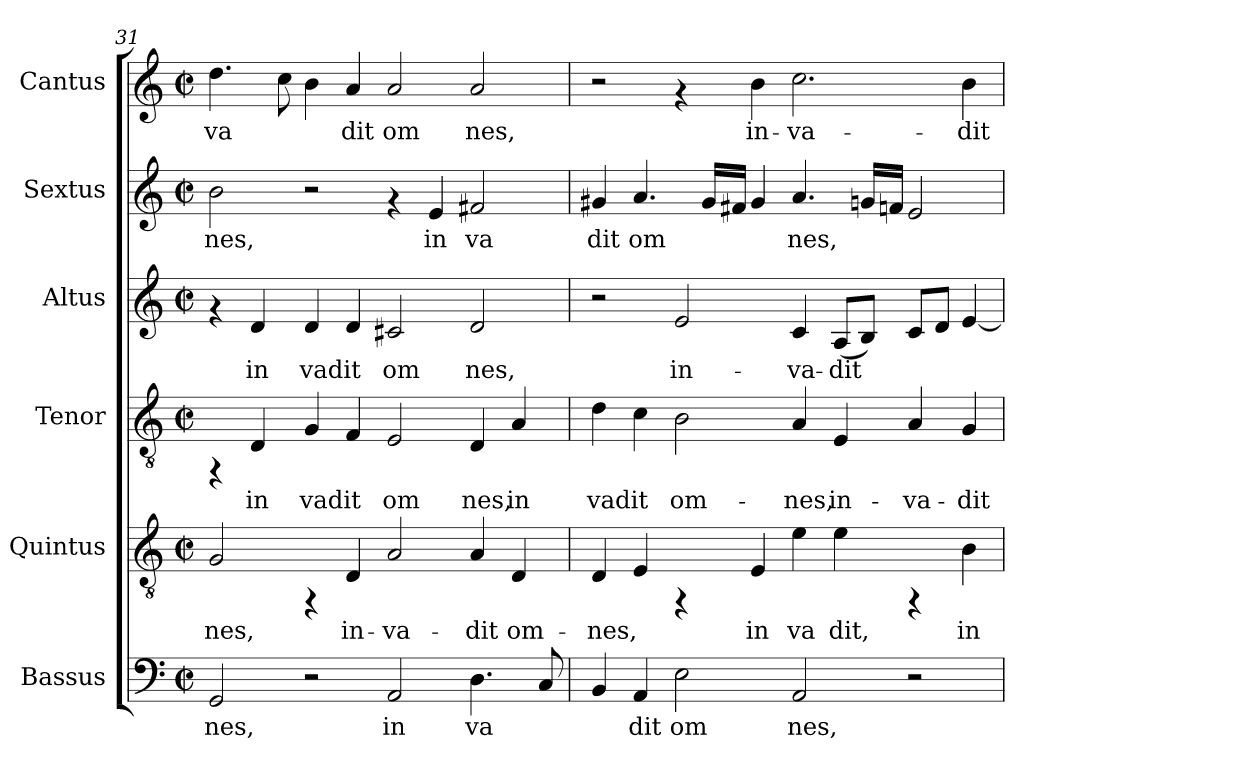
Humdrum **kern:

**kern	**text	**kern	**text	**kern	**text	**kern	**text	**kern	**text	**kern	**text
*part6	*part6	*part5	*part5	*part4	*part4	*part3	*part3	*part2	*part2	*part1	*part1
*staff6	*staff6	*staff5	*staff5	*staff4	*staff4	*staff3	*staff3	*staff2	*staff2	*staff1	*staff1
*I"Bassus	*	*I"Quintus	*	*I"Tenor	*	*I"Altus	*	*I"Sextus	*	*I"Cantus	*
*clefF4	*	*clefGv2	*	*clefGv2	*	*clefG2	*	*clefG2	*	*clefG2	*
*k[]	*	*k[]	*	*k[]	*	*k[]	*	*k[]	*	*k[]	*
*C:	*	*C:	*	*C:	*	*C:	*	*C:	*	*C:	*
*M2/2	*	*M2/2	*	*M2/2	*	*M2/2	*	*M2/2	*	*M2/2	*
*met(c|)	*	*met(c|)	*	*met(c|)	*	*met(c|)	*	*met(c|)	*	*met(c|)	*
=31	=31	=31	=31	=31	=31	=31	=31	=31	=31	=31	=31
!	!LO:LY:b	!	!LO:LY:b	!	!	!	!	!	!LO:LY:b	!	!LO:LY:b
2GG/	nes,	2G/	-nes,	4rFF	.	4rf	.	2b\	nes,	4.dd\	va
!	!	!	!	!	!LO:LY:b:cj	!	!LO:LY:b	!	!	!	!
.	.	.	.	4D/	in	4d/	in	.	.	.	.
!	!	!	!	!	!	!	!	!	!	!	!LO:LY:b
.	.	.	.	.	.	.	.	.	.	8cc\	.
!	!	!	!	!	!LO:LY:b:cj	!	!LO:LY:b	!	!	!	!LO:LY:b
2r	.	4rFF	.	4G/	vadit	4d/	vadit	2r	.	4b\	.
!	!	!	!LO:LY:b	!	!LO:LY:b:cj	!	!LO:LY:b	!	!	!	!LO:LY:b
.	.	4D/	in-	4F/	.	4d/	.	.	.	4a/	dit
!	!LO:LY:b	!	!LO:LY:b	!	!LO:LY:b:cj	!	!LO:LY:b	!	!	!	!LO:LY:b
2AA/	in	2A/	-va-	2E/	om	2c#X/	om	4rf	.	2a/	om
!	!	!	!	!	!	!	!	!	!LO:LY:b	!	!
.	.	.	.	.	.	.	.	4e/	in	.	.
!	!LO:LY:b	!	!LO:LY:b	!	!LO:LY:b:cj	!	!LO:LY:b	!	!LO:LY:b	!	!LO:LY:b
4.D\	va	4A/	-dit	4D/	nes,	2d/	nes,	2f#X/	va	2a/	nes,
!	!	!	!LO:LY:b	!	!LO:LY:b:cj	!	!	!	!	!	!
.	.	4D/	om-	4A/	in	.	.	.	.	.	.
!	!LO:LY:b	!	!	!	!	!	!	!	!	!	!
8C/	.	.	.	.	.	.	.	.	.	.	.
!!LO:PB:g=z
=32	=32	=32	=32	=32	=32	=32	=32	=32	=32	=32	=32
!	!LO:LY:b	!	!LO:LY:b	!	!LO:LY:b:cj	!	!	!	!LO:LY:b	!	!
4BB/	.	4D/	-nes,	4d\	vadit	2r	.	4g#/	dit	2r	.
!	!LO:LY:b	!	!LO:LY:b	!	!LO:LY:b:cj	!	!	!	!LO:LY:b	!	!
4AA/	dit	4E/	.	4c\	.	.	.	4.a/	om	.	.
!	!LO:LY:b	!	!	!	!LO:LY:b:cj	!	!LO:LY:b	!	!	!	!
2E\	om	4rFF	.	2B\	om-	2e/	in-	.	.	4rf	.
!	!	!	!	!	!	!	!	!	!LO:LY:b	!	!
.	.	.	.	.	.	.	.	16g#/L	.	.	.
!	!	!	!	!	!	!	!	!	!LO:LY:b	!	!
.	.	.	.	.	.	.	.	16f#/J	.	.	.
!	!	!	!LO:LY:b	!	!	!	!	!	!LO:LY:b	!	!LO:LY:b
.	.	4E/	in	.	.	.	.	4g#/	.	4b\	in-
!	!LO:LY:b	!	!LO:LY:b	!	!LO:LY:b:cj	!	!LO:LY:b	!	!LO:LY:b	!	!LO:LY:b
2AA/	nes,	4e\	va	4A/	-nes,	4c/	-va-	4.a/	nes,	2.cc\	-va-
!	!	!	!LO:LY:b	!	!LO:LY:b:cj	!	!LO:LY:b	!	!	!	!
.	.	4e\	dit,	4E/	in-	(>8A/L	-dit	.	.	.	.
!	!	!	!	!	!	!	!LO:LY:b	!	!LO:LY:b	!	!
.	.	.	.	.	.	8B/J)	.	16gn/L	.	.	.
!	!	!	!	!	!	!	!	!	!LO:LY:b	!	!
.	.	.	.	.	.	.	.	16fn/J	.	.	.
!	!	!	!	!	!LO:LY:b:cj	!	!LO:LY:b	!	!LO:LY:b	!	!
2r	.	4rFF	.	4A/	-va-	8c/L	.	2e/	.	.	.
!	!	!	!	!	!	!	!LO:LY:b	!	!	!	!
.	.	.	.	.	.	8d/J	.	.	.	.	.
!	!	!	!LO:LY:b	!	!LO:LY:b:cj	!	!LO:LY:b	!	!	!	!LO:LY:b
.	.	4B\	in	4G/	-dit	[<4e/	.	.	.	4b\	-dit
=	=	=	=	=	=	=	=	=	=	=	=
*-	*-	*-	*-	*-	*-	*-	*-	*-	*-	*-	*-
